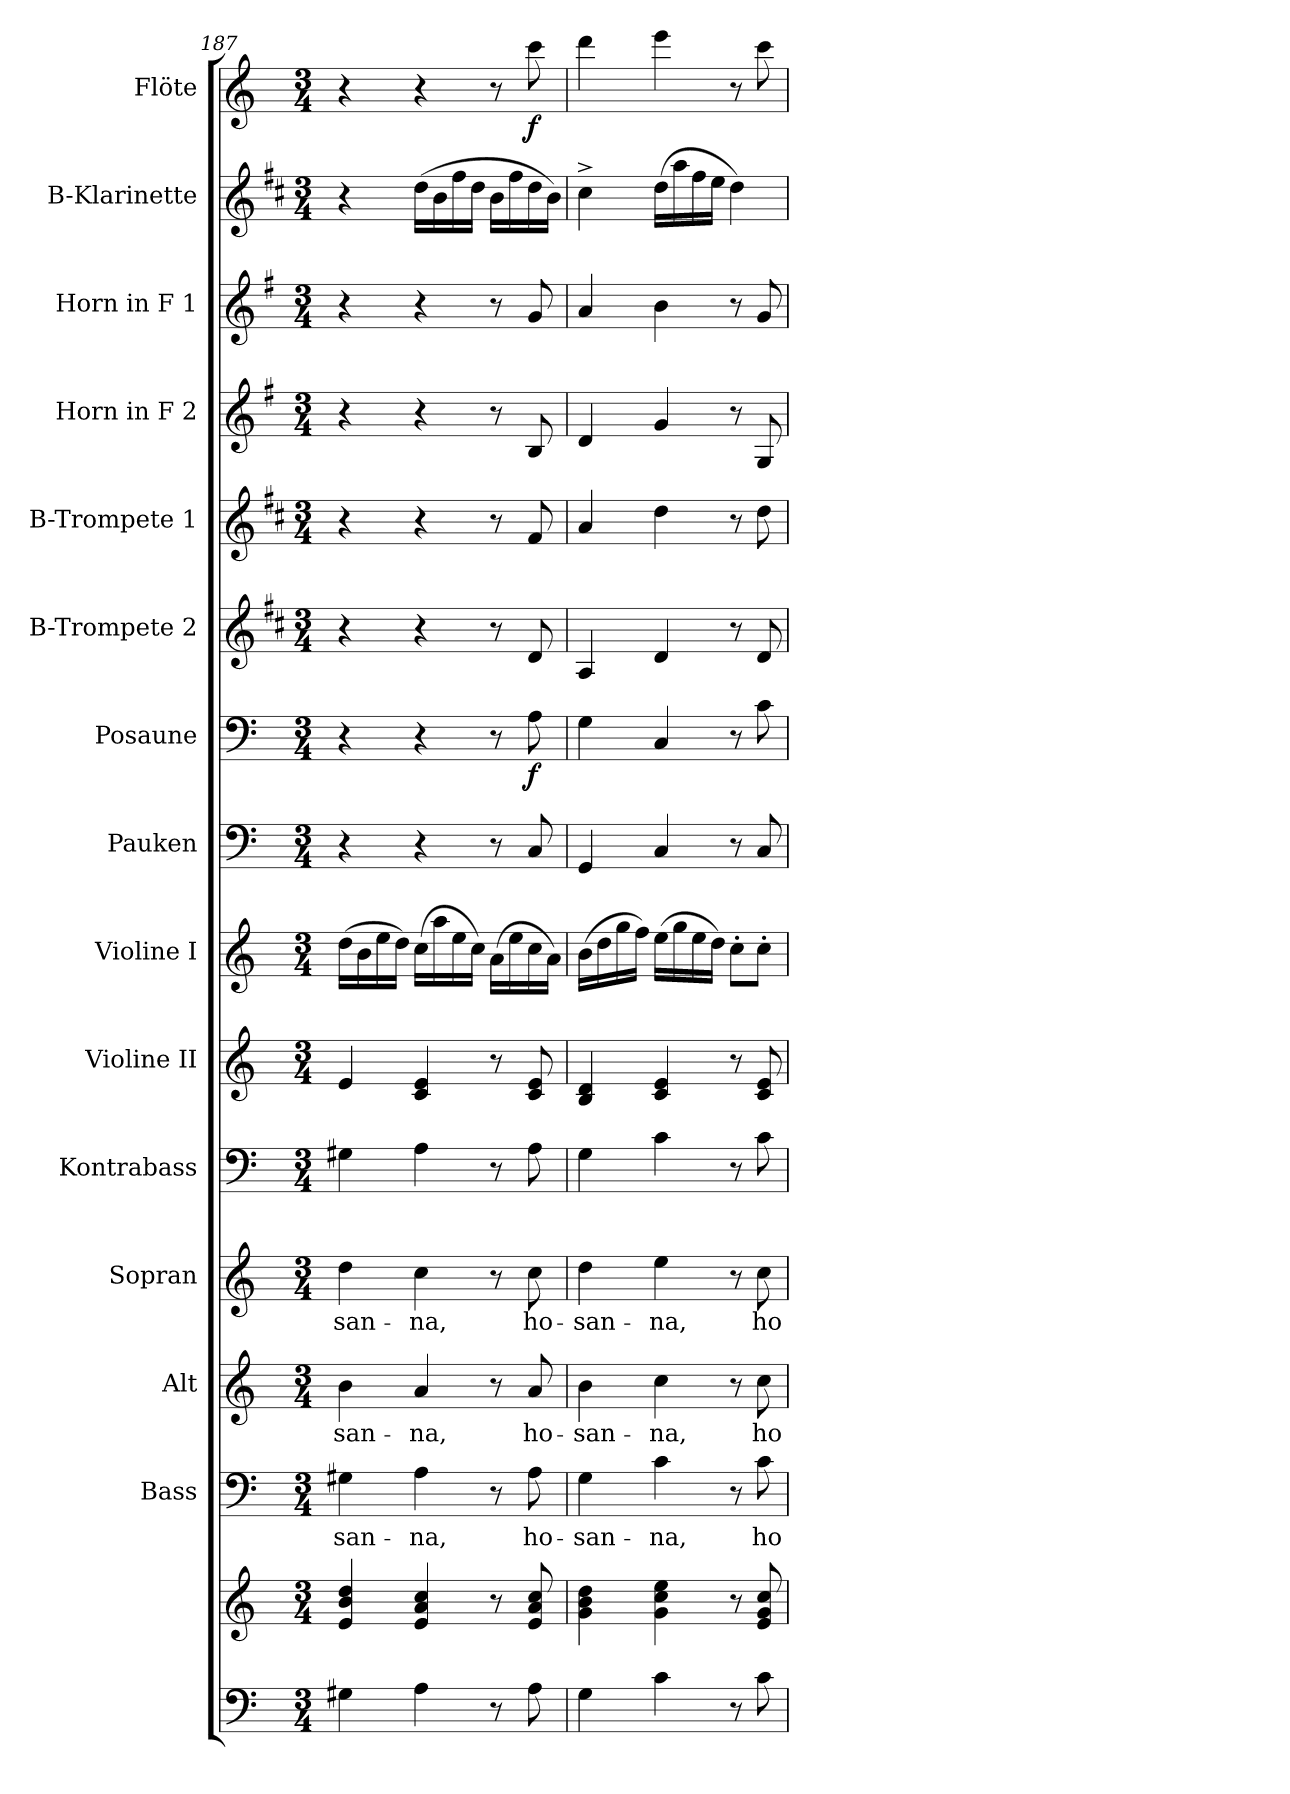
**kern	**kern	**kern	**text	**kern	**text	**kern	**text	**kern	**kern	**kern	**kern	**kern	**dynam	**kern	**kern	**kern	**kern	**kern	**kern	**dynam
*part15	*part15	*part14	*part14	*part13	*part13	*part12	*part12	*part11	*part10	*part9	*part8	*part7	*part7	*part6	*part5	*part4	*part3	*part2	*part1	*part1
*staff16	*staff15	*staff14	*staff14	*staff13	*staff13	*staff12	*staff12	*staff11	*staff10	*staff9	*staff8	*staff7	*staff7	*staff6	*staff5	*staff4	*staff3	*staff2	*staff1	*staff1
*	*	*I"Bass	*	*I"Alt	*	*I"Sopran	*	*I"Kontrabass	*I"Violine II	*I"Violine I	*I"Pauken	*I"Posaune	*	*I"B-Trompete 2	*I"B-Trompete 1	*I"Horn in F 2	*I"Horn in F 1	*I"B-Klarinette	*I"Flöte	*
*	*	*I'B.	*	*I'A.	*	*I'S.	*	*I'Kb.	*I'Vl. II	*I'Vl. I	*I'Pk.	*I'Pos.	*	*I'B Trp. 2	*I'B Trp. 1	*	*	*I'B Kl.	*I'Fl.	*
*clefF4	*clefG2	*clefF4	*	*clefG2	*	*clefG2	*	*clefF4	*clefG2	*clefG2	*clefF4	*clefF4	*	*clefG2	*clefG2	*clefG2	*clefG2	*clefG2	*clefG2	*
*	*	*	*	*	*	*	*	*ITrd7c12	*	*	*	*	*	*ITrd1c2	*ITrd1c2	*ITrd4c7	*ITrd4c7	*ITrd1c2	*	*
*k[]	*k[]	*k[]	*	*k[]	*	*k[]	*	*k[]	*k[]	*k[]	*k[]	*k[]	*	*k[]	*k[]	*k[]	*k[]	*k[]	*k[]	*
*C:	*C:	*C:	*	*C:	*	*C:	*	*C:	*C:	*C:	*C:	*C:	*	*C:	*C:	*C:	*C:	*C:	*C:	*
*M3/4	*M3/4	*M3/4	*	*M3/4	*	*M3/4	*	*M3/4	*M3/4	*M3/4	*M3/4	*M3/4	*	*M3/4	*M3/4	*M3/4	*M3/4	*M3/4	*M3/4	*
=187	=187	=187	=187	=187	=187	=187	=187	=187	=187	=187	=187	=187	=187	=187	=187	=187	=187	=187	=187	=187
!	!	!	!LO:LY:b	!	!LO:LY:b	!	!LO:LY:b	!	!	!	!	!	!	!	!	!	!	!	!	!
4G#X\	4e/ 4b/ 4dd/	4G#X\	-san-	4b\	-san-	4dd\	-san-	4GG#X\	4e/	(>16dd\LL	4r	4r	.	4r	4r	4r	4r	4r	4r	.
.	.	.	.	.	.	.	.	.	.	16b\	.	.	.	.	.	.	.	.	.	.
.	.	.	.	.	.	.	.	.	.	16ee\	.	.	.	.	.	.	.	.	.	.
.	.	.	.	.	.	.	.	.	.	16dd\JJ)	.	.	.	.	.	.	.	.	.	.
!	!	!	!LO:LY:b	!	!LO:LY:b	!	!LO:LY:b	!	!	!	!	!	!	!	!	!	!	!	!	!
4A\	4e/ 4a/ 4cc/	4A\	-na,	4a/	-na,	4cc\	-na,	4AA\	4c/ 4e/	(>16cc\LL	4r	4r	.	4r	4r	4r	4r	(>16cc\LL	4r	.
.	.	.	.	.	.	.	.	.	.	16aa\	.	.	.	.	.	.	.	16a\	.	.
.	.	.	.	.	.	.	.	.	.	16ee\	.	.	.	.	.	.	.	16ee\	.	.
.	.	.	.	.	.	.	.	.	.	16cc\JJ)	.	.	.	.	.	.	.	16cc\JJ	.	.
8r	8r	8r	.	8r	.	8r	.	8r	8r	(>16a\LL	8r	8r	.	8r	8r	8r	8r	16a\LL	8r	.
.	.	.	.	.	.	.	.	.	.	16ee\	.	.	.	.	.	.	.	16ee\	.	.
!	!	!	!LO:LY:b	!	!LO:LY:b	!	!LO:LY:b	!	!	!	!	!	!LO:DY:b	!	!	!	!	!	!	!LO:DY:b
8A\	8e/ 8a/ 8cc/	8A\	ho-	8a/	ho-	8cc\	ho-	8AA\	8c/ 8e/	16cc\	8C/	8A\	f	8c/	8e/	8E/	8c/	16cc\	8ccc\	f
.	.	.	.	.	.	.	.	.	.	16a\JJ)	.	.	.	.	.	.	.	16a\JJ)	.	.
!!LO:PB:g=z
=188	=188	=188	=188	=188	=188	=188	=188	=188	=188	=188	=188	=188	=188	=188	=188	=188	=188	=188	=188	=188
!	!	!	!LO:LY:b	!	!LO:LY:b	!	!LO:LY:b	!	!	!	!	!	!	!	!	!	!	!	!	!
4G\	4g\ 4b\ 4dd\	4G\	-san-	4b\	-san-	4dd\	-san-	4GG\	4B/ 4d/	(>16b\LL	4GG/	4G\	.	4G/	4g/	4G/	4d/	4b^>\	4ddd\	.
.	.	.	.	.	.	.	.	.	.	16dd\	.	.	.	.	.	.	.	.	.	.
.	.	.	.	.	.	.	.	.	.	16gg\	.	.	.	.	.	.	.	.	.	.
.	.	.	.	.	.	.	.	.	.	16ff\JJ)	.	.	.	.	.	.	.	.	.	.
!	!	!	!LO:LY:b	!	!LO:LY:b	!	!LO:LY:b	!	!	!	!	!	!	!	!	!	!	!	!	!
4c\	4g\ 4cc\ 4ee\	4c\	-na,	4cc\	-na,	4ee\	-na,	4C\	4c/ 4e/	(>16ee\LL	4C/	4C/	.	4c/	4cc\	4c/	4e\	(>16cc\LL	4eee\	.
.	.	.	.	.	.	.	.	.	.	16gg\	.	.	.	.	.	.	.	16gg\	.	.
.	.	.	.	.	.	.	.	.	.	16ee\	.	.	.	.	.	.	.	16ee\	.	.
.	.	.	.	.	.	.	.	.	.	16dd\JJ)	.	.	.	.	.	.	.	16dd\JJ	.	.
8r	8r	8r	.	8r	.	8r	.	8r	8r	8cc'>\L	8r	8r	.	8r	8r	8r	8r	4cc\)	8r	.
!	!	!	!LO:LY:b	!	!LO:LY:b	!	!LO:LY:b	!	!	!	!	!	!	!	!	!	!	!	!	!
8c\	8e/ 8g/ 8cc/	8c\	ho-	8cc\	ho-	8cc\	ho-	8C\	8c/ 8e/	8cc'>\J	8C/	8c\	.	8c/	8cc\	8C/	8c/	.	8ccc\	.
=	=	=	=	=	=	=	=	=	=	=	=	=	=	=	=	=	=	=	=	=
*-	*-	*-	*-	*-	*-	*-	*-	*-	*-	*-	*-	*-	*-	*-	*-	*-	*-	*-	*-	*-
